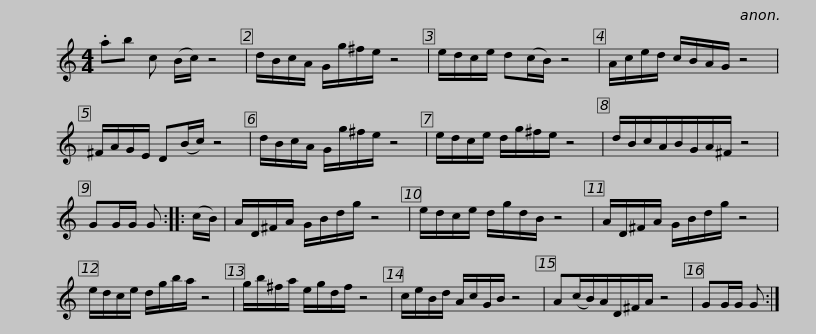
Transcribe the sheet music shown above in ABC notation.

X:1
L:1/8
M:4/4
I:linebreak $
K:C
V:1 treble
V:1
 .ab c (B/c/) z4 | d/B/c/A/ G/g/^f/e/ z4 | e/d/c/e/ d(c/B/) z4 | A/c/e/d/ c/B/A/G/ z4 | ^F/A/G/E/ D(B/c/) z4 |$ %5
 d/B/c/A/ G/g/^f/e/ z4 | e/d/c/e/ d/g/^f/e/ z4 | d/B/c/A/B/G/A/^F/ z4 | GG/G/ G :: (c/B/) | %10
 A/D/^F/A/ G/B/d/g/ z4 |$ e/d/c/e/ d/g/d/B/ z4 | A/D/^F/A/ G/B/d/g/ z4 | e/d/c/e/ d/g/b/a/ z4 | g/b/^f/a/ e/g/d/f/ z4 | %15
 c/e/B/d/ A/c/G/B/ z4 |$ A(c/B/)A/D/^F/A/ z4 | GG/G/ G :| %18
